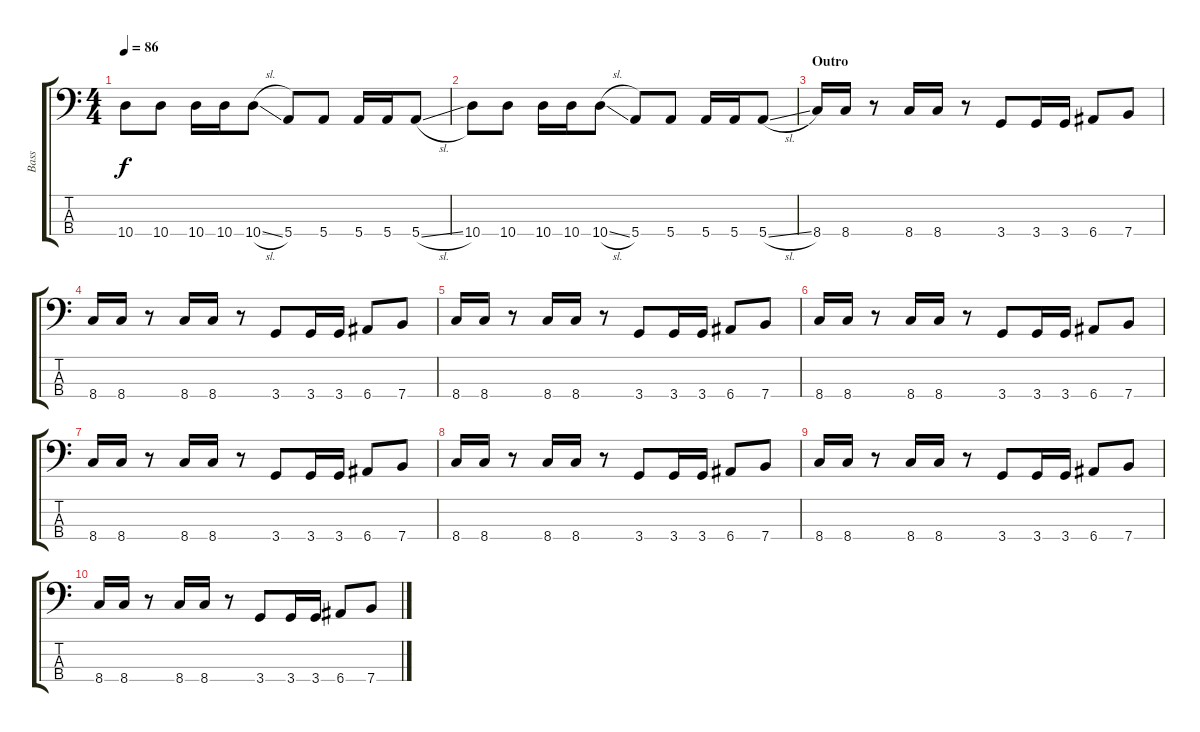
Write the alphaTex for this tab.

\track ("Bass" "Bass") {instrument electricbasspick}
\staff {score tabs}
\tuning (G2 D2 A1 E1) {hide}
\ts (4 4)
\tempo 86
\clef f4
\ks c
10.4.8{dy f} 10.4.8 10.4.16 10.4.16 10.4{sl}.8 5.4.8 5.4.8 5.4.16 5.4.16 5.4{sl}.8 |
10.4.8 10.4.8 10.4.16 10.4.16 10.4{sl}.8 5.4.8 5.4.8 5.4.16 5.4.16 5.4{sl}.8 |
\section ("" "Outro")
8.4.16 8.4.16 r.8 8.4.16 8.4.16 r.8 3.4.8 3.4.16 3.4.16 6.4.8 7.4.8 |
8.4.16 8.4.16 r.8 8.4.16 8.4.16 r.8 3.4.8 3.4.16 3.4.16 6.4.8 7.4.8 |
8.4.16 8.4.16 r.8 8.4.16 8.4.16 r.8 3.4.8 3.4.16 3.4.16 6.4.8 7.4.8 |
8.4.16 8.4.16 r.8 8.4.16 8.4.16 r.8 3.4.8 3.4.16 3.4.16 6.4.8 7.4.8 |
8.4.16 8.4.16 r.8 8.4.16 8.4.16 r.8 3.4.8 3.4.16 3.4.16 6.4.8 7.4.8 |
8.4.16 8.4.16 r.8 8.4.16 8.4.16 r.8 3.4.8 3.4.16 3.4.16 6.4.8 7.4.8 |
8.4.16 8.4.16 r.8 8.4.16 8.4.16 r.8 3.4.8 3.4.16 3.4.16 6.4.8 7.4.8 |
8.4.16 8.4.16 r.8 8.4.16 8.4.16 r.8 3.4.8 3.4.16 3.4.16 6.4.8 7.4.8
